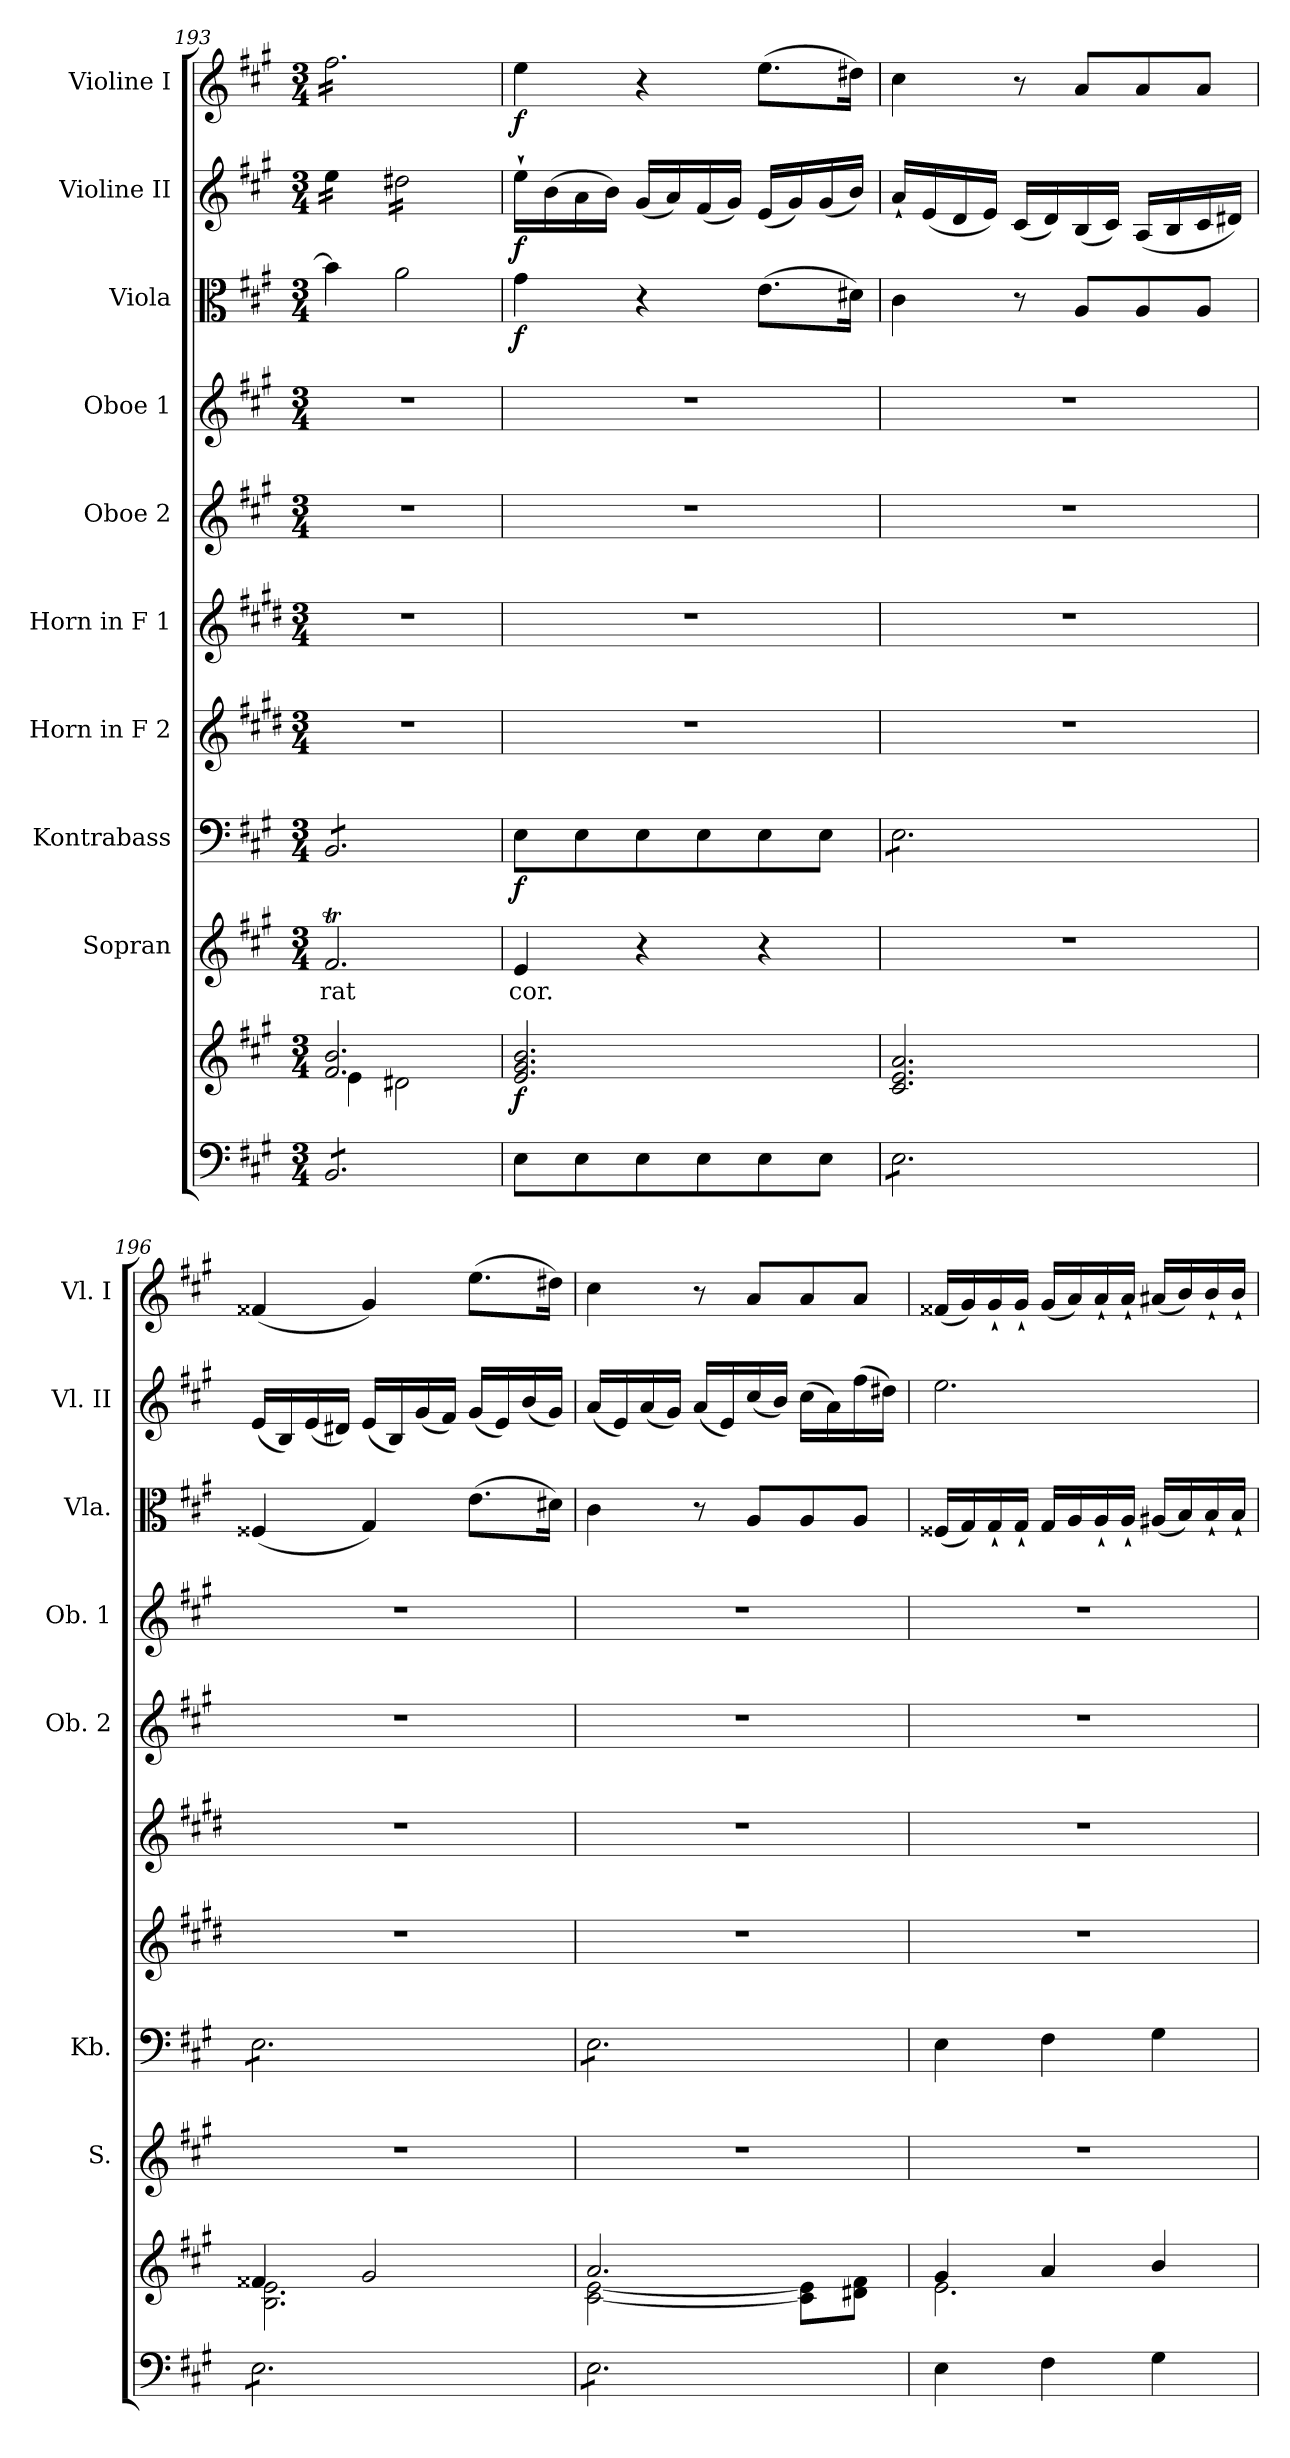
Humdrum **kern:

**kern	**kern	**dynam	**kern	**text	**kern	**dynam	**kern	**kern	**kern	**kern	**kern	**dynam	**kern	**dynam	**kern	**dynam
*part10	*part10	*part10	*part9	*part9	*part8	*part8	*part7	*part6	*part5	*part4	*part3	*part3	*part2	*part2	*part1	*part1
*staff11	*staff10	*staff10/11	*staff9	*staff9	*staff8	*staff8	*staff7	*staff6	*staff5	*staff4	*staff3	*staff3	*staff2	*staff2	*staff1	*staff1
*	*	*	*I"Sopran	*	*I"Kontrabass	*	*I"Horn in F 2	*I"Horn in F 1	*I"Oboe 2	*I"Oboe 1	*I"Viola	*	*I"Violine II	*	*I"Violine I	*
*	*	*	*I'S.	*	*I'Kb.	*	*	*	*I'Ob. 2	*I'Ob. 1	*I'Vla.	*	*I'Vl. II	*	*I'Vl. I	*
*clefF4	*clefG2	*	*clefG2	*	*clefF4	*	*clefG2	*clefG2	*clefG2	*clefG2	*clefC3	*	*clefG2	*	*clefG2	*
*	*	*	*	*	*ITrd7c12	*	*ITrd4c7	*ITrd4c7	*	*	*	*	*	*	*	*
*k[f#c#g#]	*k[f#c#g#]	*	*k[f#c#g#]	*	*k[f#c#g#]	*	*k[f#c#g#]	*k[f#c#g#]	*k[f#c#g#]	*k[f#c#g#]	*k[f#c#g#]	*	*k[f#c#g#]	*	*k[f#c#g#]	*
*A:	*A:	*	*A:	*	*A:	*	*A:	*A:	*A:	*A:	*A:	*	*A:	*	*A:	*
*M3/4	*M3/4	*	*M3/4	*	*M3/4	*	*M3/4	*M3/4	*M3/4	*M3/4	*M3/4	*	*M3/4	*	*M3/4	*
=193	=193	=193	=193	=193	=193	=193	=193	=193	=193	=193	=193	=193	=193	=193	=193	=193
*	*^	*	*	*	*	*	*	*	*	*	*	*	*	*	*	*
!	!	!	!	!	!LO:LY:b	!	!	!	!	!	!	!	!	!	!	!	!
*tremolo	*	*	*	*	*	*	*	*	*	*	*	*	*	*	*	*	*
*	*	*	*	*	*	*tremolo	*	*	*	*	*	*	*	*	*	*	*
*	*	*	*	*	*	*	*	*	*	*	*	*	*	*tremolo	*	*	*
*	*	*	*	*	*	*	*	*	*	*	*	*	*	*	*	*tremolo	*
8BB/L	2.f#/ 2.b/	4e\	.	2.f#T/	-rat	8BBB/L	.	2.r	2.r	2.r	2.r	4b\]	.	16ee\LL	.	16ff#\LL	.
.	.	.	.	.	.	.	.	.	.	.	.	.	.	16ee\	.	16ff#\	.
8BB/	.	.	.	.	.	8BBB/	.	.	.	.	.	.	.	16ee\	.	16ff#\	.
.	.	.	.	.	.	.	.	.	.	.	.	.	.	16ee\JJ	.	16ff#\	.
8BB/	.	2d#X\	.	.	.	8BBB/	.	.	.	.	.	2a\	.	16dd#X\LL	.	16ff#\	.
.	.	.	.	.	.	.	.	.	.	.	.	.	.	16dd#X\	.	16ff#\	.
8BB/	.	.	.	.	.	8BBB/	.	.	.	.	.	.	.	16dd#X\	.	16ff#\	.
.	.	.	.	.	.	.	.	.	.	.	.	.	.	16dd#X\	.	16ff#\	.
8BB/	.	.	.	.	.	8BBB/	.	.	.	.	.	.	.	16dd#X\	.	16ff#\	.
.	.	.	.	.	.	.	.	.	.	.	.	.	.	16dd#X\	.	16ff#\	.
8BB/J	.	.	.	.	.	8BBB/J	.	.	.	.	.	.	.	16dd#X\	.	16ff#\	.
*	*	*	*	*	*	*Xtremolo	*	*	*	*	*	*	*	*	*	*	*
*Xtremolo	*	*	*	*	*	*	*	*	*	*	*	*	*	*	*	*	*
.	.	.	.	.	.	.	.	.	.	.	.	.	.	16dd#X\JJ	.	16ff#\JJ	.
*	*	*	*	*	*	*	*	*	*	*	*	*	*	*	*	*Xtremolo	*
*	*	*	*	*	*	*	*	*	*	*	*	*	*	*Xtremolo	*	*	*
=194	=194	=194	=194	=194	=194	=194	=194	=194	=194	=194	=194	=194	=194	=194	=194	=194	=194
!	!	!	!LO:DY:b	!	!LO:LY:b	!	!LO:DY:b	!	!	!	!	!	!LO:DY:b	!	!LO:DY:b	!	!LO:DY:b
*	*v	*v	*	*	*	*	*	*	*	*	*	*	*	*	*	*	*
8E\L	2.e/ 2.g#/ 2.b/	f	4e/	cor.	8EE\L	f	2.r	2.r	2.r	2.r	4g#\	f	16ee`>\LL	f	4ee\	f
.	.	.	.	.	.	.	.	.	.	.	.	.	(>16b\	.	.	.
8E\	.	.	.	.	8EE\	.	.	.	.	.	.	.	16a\	.	.	.
.	.	.	.	.	.	.	.	.	.	.	.	.	16b\JJ)	.	.	.
8E\	.	.	4r	.	8EE\	.	.	.	.	.	4r	.	(<16g#/LL	.	4r	.
.	.	.	.	.	.	.	.	.	.	.	.	.	16a/)	.	.	.
8E\	.	.	.	.	8EE\	.	.	.	.	.	.	.	(<16f#/	.	.	.
.	.	.	.	.	.	.	.	.	.	.	.	.	16g#/JJ)	.	.	.
8E\	.	.	4r	.	8EE\	.	.	.	.	.	(>8.e\L	.	(<16e/LL	.	(>8.ee\L	.
.	.	.	.	.	.	.	.	.	.	.	.	.	16g#/)	.	.	.
8E\J	.	.	.	.	8EE\J	.	.	.	.	.	.	.	(<16g#/	.	.	.
.	.	.	.	.	.	.	.	.	.	.	16d#X\Jk)	.	16b/JJ)	.	16dd#X\Jk)	.
=195	=195	=195	=195	=195	=195	=195	=195	=195	=195	=195	=195	=195	=195	=195	=195	=195
*tremolo	*	*	*	*	*	*	*	*	*	*	*	*	*	*	*	*
*	*	*	*	*	*tremolo	*	*	*	*	*	*	*	*	*	*	*
8E\L	2.c#/ 2.e/ 2.a/	.	2.r	.	8EE\L	.	2.r	2.r	2.r	2.r	4c#\	.	16a`</LL	.	4cc#\	.
.	.	.	.	.	.	.	.	.	.	.	.	.	(<16e/	.	.	.
8E\	.	.	.	.	8EE\	.	.	.	.	.	.	.	16d/	.	.	.
.	.	.	.	.	.	.	.	.	.	.	.	.	16e/JJ)	.	.	.
8E\	.	.	.	.	8EE\	.	.	.	.	.	8r	.	(<16c#/LL	.	8r	.
.	.	.	.	.	.	.	.	.	.	.	.	.	16d/)	.	.	.
8E\	.	.	.	.	8EE\	.	.	.	.	.	8A/L	.	(<16B/	.	8a/L	.
.	.	.	.	.	.	.	.	.	.	.	.	.	16c#/JJ)	.	.	.
8E\	.	.	.	.	8EE\	.	.	.	.	.	8A/	.	(<16A/LL	.	8a/	.
.	.	.	.	.	.	.	.	.	.	.	.	.	16B/	.	.	.
8E\J	.	.	.	.	8EE\J	.	.	.	.	.	8A/J	.	16c#/	.	8a/J	.
.	.	.	.	.	.	.	.	.	.	.	.	.	16d#X/JJ)	.	.	.
!!LO:PB:g=z
=196	=196	=196	=196	=196	=196	=196	=196	=196	=196	=196	=196	=196	=196	=196	=196	=196
*	*^	*	*	*	*	*	*	*	*	*	*	*	*	*	*	*
8E\L	4f##X/	2.B\ 2.e\	.	2.r	.	8EE\L	.	2.r	2.r	2.r	2.r	(<4F##X/	.	(<16e/LL	.	(<4f##X/	.
.	.	.	.	.	.	.	.	.	.	.	.	.	.	16B/)	.	.	.
8E\	.	.	.	.	.	8EE\	.	.	.	.	.	.	.	(<16e/	.	.	.
.	.	.	.	.	.	.	.	.	.	.	.	.	.	16d#X/JJ)	.	.	.
8E\	2g#/	.	.	.	.	8EE\	.	.	.	.	.	4G#/)	.	(<16e/LL	.	4g#/)	.
.	.	.	.	.	.	.	.	.	.	.	.	.	.	16B/)	.	.	.
8E\	.	.	.	.	.	8EE\	.	.	.	.	.	.	.	(<16g#/	.	.	.
.	.	.	.	.	.	.	.	.	.	.	.	.	.	16f#/JJ)	.	.	.
8E\	.	.	.	.	.	8EE\	.	.	.	.	.	(>8.e\L	.	(<16g#/LL	.	(>8.ee\L	.
.	.	.	.	.	.	.	.	.	.	.	.	.	.	16e/)	.	.	.
8E\J	.	.	.	.	.	8EE\J	.	.	.	.	.	.	.	(<16b/	.	.	.
.	.	.	.	.	.	.	.	.	.	.	.	16d#X\Jk)	.	16g#/JJ)	.	16dd#X\Jk)	.
=197	=197	=197	=197	=197	=197	=197	=197	=197	=197	=197	=197	=197	=197	=197	=197	=197	=197
8E\L	2.a/	[<2c#\ [<2e\	.	2.r	.	8EE\L	.	2.r	2.r	2.r	2.r	4c#\	.	(<16a/LL	.	4cc#\	.
.	.	.	.	.	.	.	.	.	.	.	.	.	.	16e/)	.	.	.
8E\	.	.	.	.	.	8EE\	.	.	.	.	.	.	.	(<16a/	.	.	.
.	.	.	.	.	.	.	.	.	.	.	.	.	.	16g#/JJ)	.	.	.
8E\	.	.	.	.	.	8EE\	.	.	.	.	.	8r	.	(<16a/LL	.	8r	.
.	.	.	.	.	.	.	.	.	.	.	.	.	.	16e/)	.	.	.
8E\	.	.	.	.	.	8EE\	.	.	.	.	.	8A/L	.	(<16cc#/	.	8a/L	.
.	.	.	.	.	.	.	.	.	.	.	.	.	.	16b/JJ)	.	.	.
8E\	.	8c#\] 8e\]L	.	.	.	8EE\	.	.	.	.	.	8A/	.	(>16cc#\LL	.	8a/	.
.	.	.	.	.	.	.	.	.	.	.	.	.	.	16a\)	.	.	.
8E\J	.	8d#X\ 8f#\J	.	.	.	8EE\J	.	.	.	.	.	8A/J	.	(>16ff#\	.	8a/J	.
*	*	*	*	*	*	*Xtremolo	*	*	*	*	*	*	*	*	*	*	*
*Xtremolo	*	*	*	*	*	*	*	*	*	*	*	*	*	*	*	*	*
.	.	.	.	.	.	.	.	.	.	.	.	.	.	16dd#X\JJ)	.	.	.
=198	=198	=198	=198	=198	=198	=198	=198	=198	=198	=198	=198	=198	=198	=198	=198	=198	=198
4E\	4g#/	2.e\	.	2.r	.	4EE\	.	2.r	2.r	2.r	2.r	(<16F##X/LL	.	2.ee\	.	(<16f##X/LL	.
.	.	.	.	.	.	.	.	.	.	.	.	16G#/)	.	.	.	16g#/)	.
.	.	.	.	.	.	.	.	.	.	.	.	16G#`</	.	.	.	16g#`</	.
.	.	.	.	.	.	.	.	.	.	.	.	16G#`</JJ	.	.	.	16g#`</JJ	.
4F#\	4a/	.	.	.	.	4FF#\	.	.	.	.	.	16G#/LL	.	.	.	(<16g#/LL	.
.	.	.	.	.	.	.	.	.	.	.	.	16A/	.	.	.	16a/)	.
.	.	.	.	.	.	.	.	.	.	.	.	16A`</	.	.	.	16a`</	.
.	.	.	.	.	.	.	.	.	.	.	.	16A`</JJ	.	.	.	16a`</JJ	.
4G#\	4b/	.	.	.	.	4GG#\	.	.	.	.	.	(<16A#X/LL	.	.	.	(<16a#X/LL	.
.	.	.	.	.	.	.	.	.	.	.	.	16B/)	.	.	.	16b/)	.
.	.	.	.	.	.	.	.	.	.	.	.	16B`</	.	.	.	16b`</	.
.	.	.	.	.	.	.	.	.	.	.	.	16B`</JJ	.	.	.	16b`</JJ	.
*	*v	*v	*	*	*	*	*	*	*	*	*	*	*	*	*	*	*
=	=	=	=	=	=	=	=	=	=	=	=	=	=	=	=	=
*-	*-	*-	*-	*-	*-	*-	*-	*-	*-	*-	*-	*-	*-	*-	*-	*-
